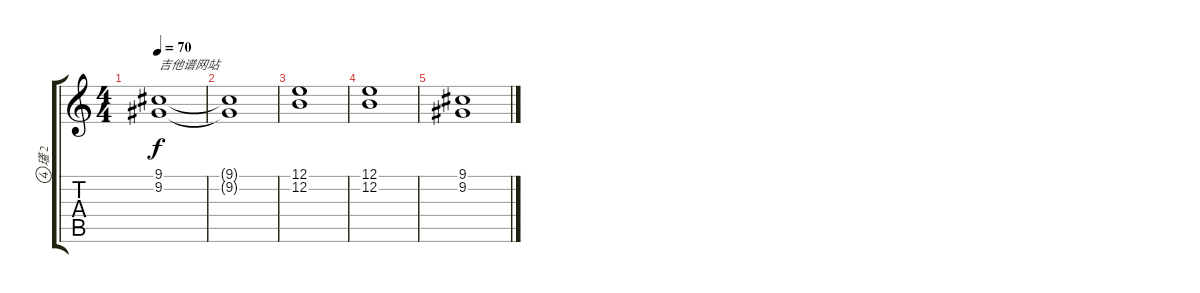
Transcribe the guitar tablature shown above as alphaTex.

\track ("瓂 2" "瓂 2") {instrument fx7echoes}
\staff {score tabs}
\tuning (E4 B3 G3 D3 A2 E2) {hide}
\ts (4 4)
\tempo 70
\clef g2
\ks c
(9.1 9.2).1{txt "吉他谱网站" dy f instrument fx7echoes} |
(9.1{t} 9.2{t}).1 |
(12.1 12.2).1 |
(12.1 12.2).1 |
(9.1 9.2).1
